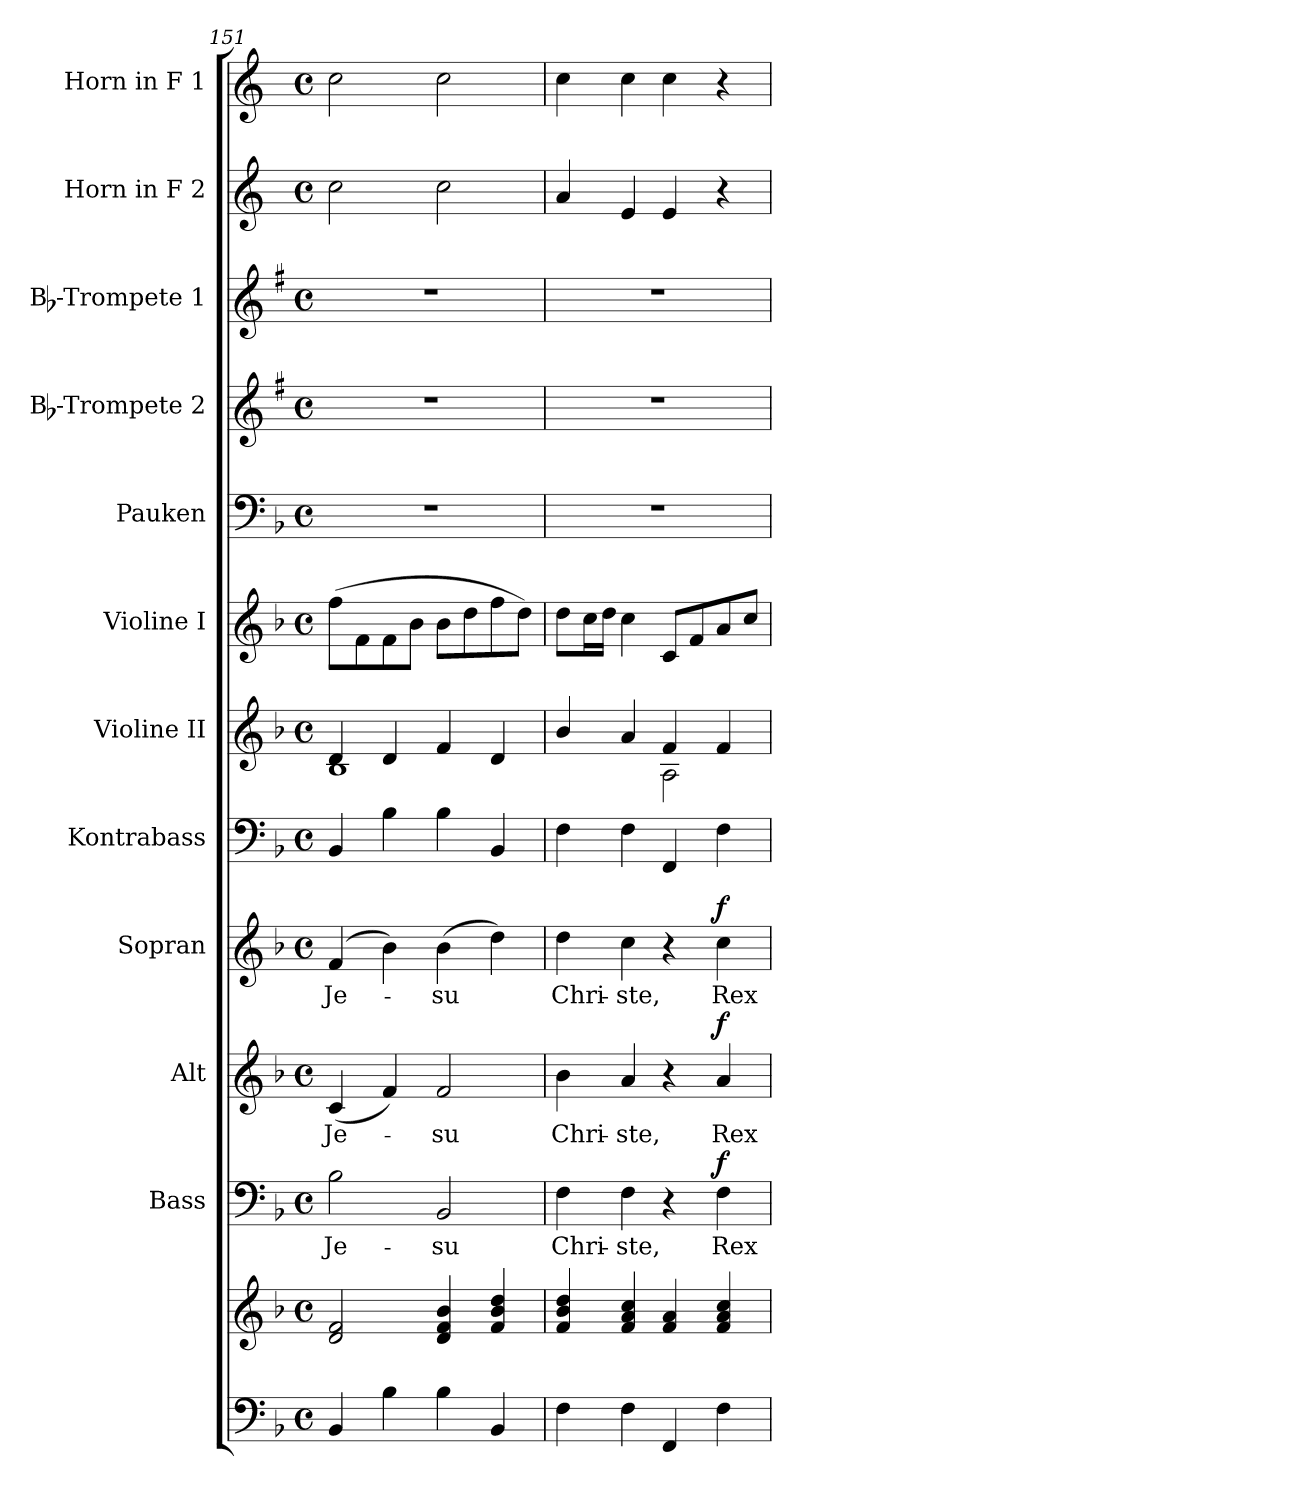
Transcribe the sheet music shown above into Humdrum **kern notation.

**kern	**kern	**kern	**text	**dynam	**kern	**text	**dynam	**kern	**text	**dynam	**kern	**kern	**kern	**kern	**kern	**kern	**kern	**kern
*part12	*part12	*part11	*part11	*part11	*part10	*part10	*part10	*part9	*part9	*part9	*part8	*part7	*part6	*part5	*part4	*part3	*part2	*part1
*staff13	*staff12	*staff11	*staff11	*staff11	*staff10	*staff10	*staff10	*staff9	*staff9	*staff9	*staff8	*staff7	*staff6	*staff5	*staff4	*staff3	*staff2	*staff1
*	*	*I"Bass	*	*	*I"Alt	*	*	*I"Sopran	*	*	*I"Kontrabass	*I"Violine II	*I"Violine I	*I"Pauken	*I"Bb-Trompete 2	*I"Bb-Trompete 1	*I"Horn in F 2	*I"Horn in F 1
*	*	*I'B.	*	*	*I'A.	*	*	*I'S.	*	*	*I'Kb.	*I'Vl. II	*I'Vl. I	*I'Pk.	*I'Bb Trp. 2	*I'Bb Trp. 1	*	*
*clefF4	*clefG2	*clefF4	*	*	*clefG2	*	*	*clefG2	*	*	*clefF4	*clefG2	*clefG2	*clefF4	*clefG2	*clefG2	*clefG2	*clefG2
*	*	*	*	*	*	*	*	*	*	*	*ITrd7c12	*	*	*	*ITrd1c2	*ITrd1c2	*ITrd4c7	*ITrd4c7
*k[b-]	*k[b-]	*k[b-]	*	*	*k[b-]	*	*	*k[b-]	*	*	*k[b-]	*k[b-]	*k[b-]	*k[b-]	*k[b-]	*k[b-]	*k[b-]	*k[b-]
*F:	*F:	*F:	*	*	*F:	*	*	*F:	*	*	*F:	*F:	*F:	*F:	*F:	*F:	*F:	*F:
*M4/4	*M4/4	*M4/4	*	*	*M4/4	*	*	*M4/4	*	*	*M4/4	*M4/4	*M4/4	*M4/4	*M4/4	*M4/4	*M4/4	*M4/4
*met(c)	*met(c)	*met(c)	*	*	*met(c)	*	*	*met(c)	*	*	*met(c)	*met(c)	*met(c)	*met(c)	*met(c)	*met(c)	*met(c)	*met(c)
=151	=151	=151	=151	=151	=151	=151	=151	=151	=151	=151	=151	=151	=151	=151	=151	=151	=151	=151
!	!	!	!LO:LY:b	!	!	!LO:LY:b	!	!	!LO:LY:b	!	!	!	!	!	!	!	!	!
*	*	*	*	*	*	*	*	*	*	*	*	*^	*	*	*	*	*	*
4BB-/	2d/ 2f/	2B-\	Je-	.	(<4c/	Je-	.	(4f/	Je-	.	4BBB-/	4d/	1B-	(>8ff\L	1r	1r	1r	2f\	2f\
.	.	.	.	.	.	.	.	.	.	.	.	.	.	8f\	.	.	.	.	.
4B-\	.	.	.	.	4f/)	.	.	4b-\)	.	.	4BB-\	4d/	.	8f\	.	.	.	.	.
.	.	.	.	.	.	.	.	.	.	.	.	.	.	8b-\J	.	.	.	.	.
!	!	!	!LO:LY:b	!	!	!LO:LY:b	!	!	!LO:LY:b	!	!	!	!	!	!	!	!	!	!
4B-\	4d/ 4f/ 4b-/	2BB-/	-su	.	2f/	-su	.	(>4b-\	-su	.	4BB-\	4f/	.	8b-\L	.	.	.	2f\	2f\
.	.	.	.	.	.	.	.	.	.	.	.	.	.	8dd\	.	.	.	.	.
4BB-/	4f/ 4b-/ 4dd/	.	.	.	.	.	.	4dd\)	.	.	4BBB-/	4d/	.	8ff\	.	.	.	.	.
.	.	.	.	.	.	.	.	.	.	.	.	.	.	8dd\J)	.	.	.	.	.
=152	=152	=152	=152	=152	=152	=152	=152	=152	=152	=152	=152	=152	=152	=152	=152	=152	=152	=152	=152
!	!	!	!LO:LY:b	!	!	!LO:LY:b	!	!	!LO:LY:b	!	!	!	!	!	!	!	!	!	!
4F\	4f/ 4b-/ 4dd/	4F\	Chri-	.	4b-\	Chri-	.	4dd\	Chri-	.	4FF\	4b-/	2ryy	8dd\L	1r	1r	1r	4d/	4f\
.	.	.	.	.	.	.	.	.	.	.	.	.	.	16cc\L	.	.	.	.	.
.	.	.	.	.	.	.	.	.	.	.	.	.	.	16dd\JJ	.	.	.	.	.
!	!	!	!LO:LY:b	!	!	!LO:LY:b	!	!	!LO:LY:b	!	!	!	!	!	!	!	!	!	!
4F\	4f/ 4a/ 4cc/	4F\	-ste,	.	4a/	-ste,	.	4cc\	-ste,	.	4FF\	4a/	.	4cc\	.	.	.	4A/	4f\
4FF/	4f/ 4a/	4r	.	.	4r	.	.	4r	.	.	4FFF/	4f/	2A\	8c/L	.	.	.	4A/	4f\
.	.	.	.	.	.	.	.	.	.	.	.	.	.	8f/	.	.	.	.	.
!	!	!	!LO:LY:b	!LO:DY:a	!	!LO:LY:b	!LO:DY:a	!	!LO:LY:b	!LO:DY:a	!	!	!	!	!	!	!	!	!
4F\	4f/ 4a/ 4cc/	4F\	Rex	f	4a/	Rex	f	4cc\	Rex	f	4FF\	4f/	.	8a/	.	.	.	4r	4r
.	.	.	.	.	.	.	.	.	.	.	.	.	.	8cc/J	.	.	.	.	.
*	*	*	*	*	*	*	*	*	*	*	*	*v	*v	*	*	*	*	*	*
=	=	=	=	=	=	=	=	=	=	=	=	=	=	=	=	=	=	=
*-	*-	*-	*-	*-	*-	*-	*-	*-	*-	*-	*-	*-	*-	*-	*-	*-	*-	*-
